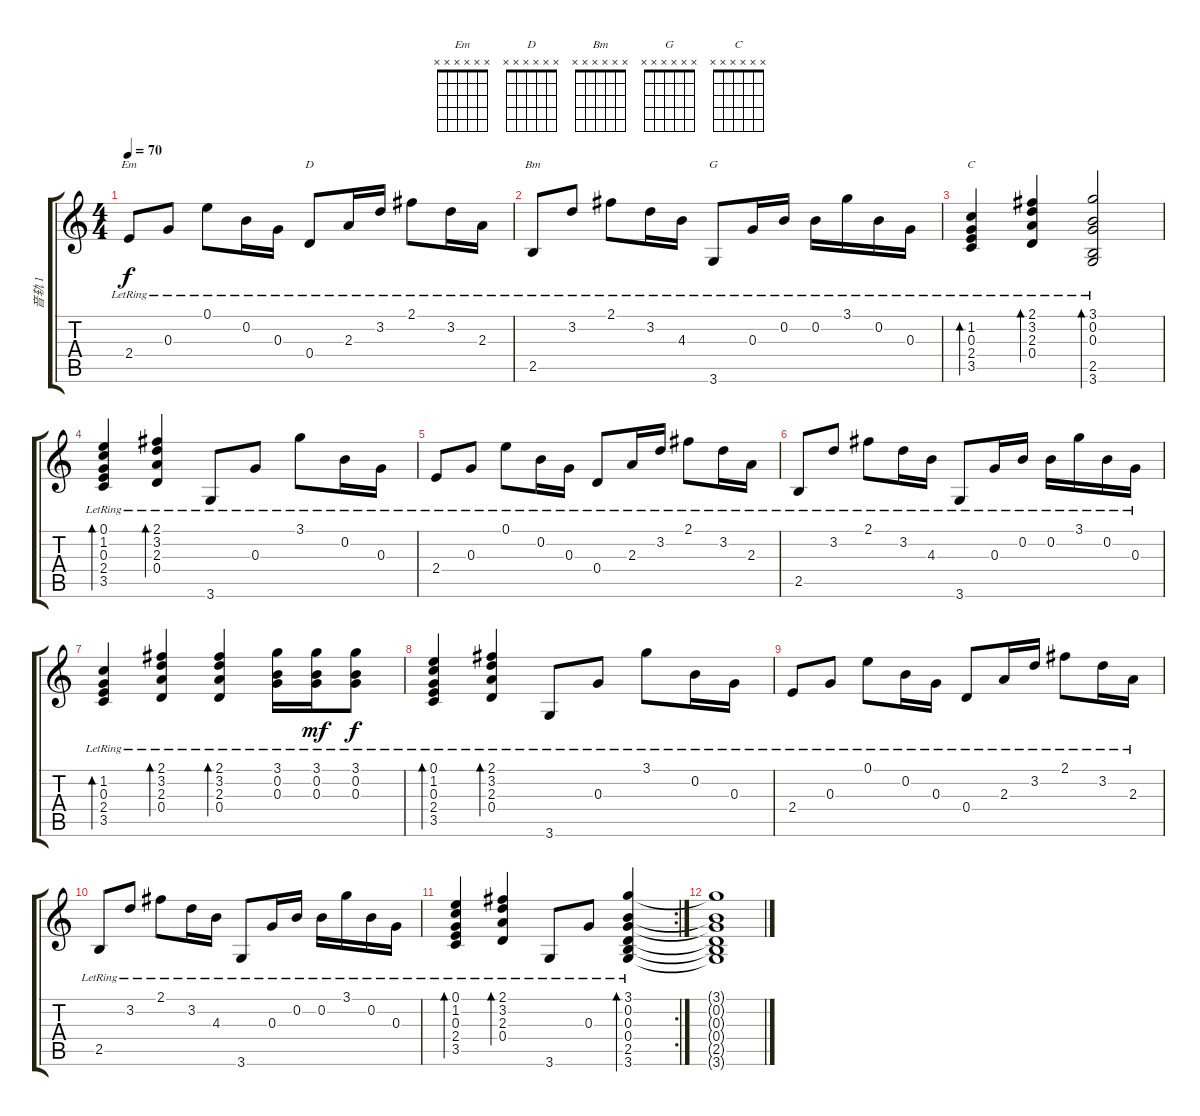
\track ("音轨 1" "音轨 1") {instrument acousticguitarsteel}
\staff {score tabs}
\tuning (E4 B3 G3 D3 A2 E2) {hide}
\chord ("Em" x x x x x x)
\chord ("D" x x x x x x)
\chord ("Bm" x x x x x x)
\chord ("G" x x x x x x)
\chord ("C" x x x x x x)
\ts (4 4)
\tempo 70
\clef g2
\ks c
2.4{lr}.8{ch "Em" dy f} 0.3{lr}.8 0.1{lr}.8 0.2{lr}.16 0.3{lr}.16 0.4{lr}.8{ch "D"} 2.3{lr}.16 3.2{lr}.16 2.1{lr}.8 3.2{lr}.16 2.3{lr}.16 |
2.5{lr}.8{ch "Bm"} 3.2{lr}.8 2.1{lr}.8 3.2{lr}.16 4.3{lr}.16 3.6{lr}.8{ch "G"} 0.3{lr}.16 0.2{lr}.16 0.2{lr}.16 3.1{lr}.16 0.2{lr}.16 0.3{lr}.16 |
(1.2{lr} 0.3{lr} 2.4{lr} 3.5{lr}).4{bd 240 ch "C"} (2.1{lr} 3.2{lr} 2.3{lr} 0.4{lr}).4{bd 240} (3.1{lr} 0.2{lr} 0.3{lr} 2.5{lr} 3.6{lr}).2{bd 480} |
(0.1{lr} 1.2{lr} 0.3{lr} 2.4{lr} 3.5{lr}).4{bd 240} (2.1{lr} 3.2{lr} 2.3{lr} 0.4{lr}).4{bd 240} 3.6{lr}.8 0.3{lr}.8 3.1{lr}.8 0.2{lr}.16 0.3{lr}.16 |
2.4{lr}.8 0.3{lr}.8 0.1{lr}.8 0.2{lr}.16 0.3{lr}.16 0.4{lr}.8 2.3{lr}.16 3.2{lr}.16 2.1{lr}.8 3.2{lr}.16 2.3{lr}.16 |
2.5{lr}.8 3.2{lr}.8 2.1{lr}.8 3.2{lr}.16 4.3{lr}.16 3.6{lr}.8 0.3{lr}.16 0.2{lr}.16 0.2{lr}.16 3.1{lr}.16 0.2{lr}.16 0.3{lr}.16 |
(1.2{lr} 0.3{lr} 2.4{lr} 3.5{lr}).4{bd 240} (2.1{lr} 3.2{lr} 2.3{lr} 0.4{lr}).4{bd 240} (2.1{lr} 3.2{lr} 2.3{lr} 0.4{lr}).4{bd 480} (3.1{lr} 0.2{lr} 0.3{lr}).16 (3.1{lr} 0.2{lr} 0.3{lr}).16{dy mf} (3.1{lr} 0.2{lr} 0.3{lr}).8{dy f} |
(0.1{lr} 1.2{lr} 0.3{lr} 2.4{lr} 3.5{lr}).4{bd 240} (2.1{lr} 3.2{lr} 2.3{lr} 0.4{lr}).4{bd 240} 3.6{lr}.8 0.3{lr}.8 3.1{lr}.8 0.2{lr}.16 0.3{lr}.16 |
2.4{lr}.8{txt ""} 0.3{lr}.8 0.1{lr}.8 0.2{lr}.16 0.3{lr}.16 0.4{lr}.8 2.3{lr}.16 3.2{lr}.16 2.1{lr}.8 3.2{lr}.16 2.3{lr}.16 |
2.5{lr}.8 3.2{lr}.8 2.1{lr}.8 3.2{lr}.16 4.3{lr}.16 3.6{lr}.8 0.3{lr}.16 0.2{lr}.16 0.2{lr}.16 3.1{lr}.16 0.2{lr}.16 0.3{lr}.16 |
\rc 2
(0.1{lr} 1.2{lr} 0.3{lr} 2.4{lr} 3.5{lr}).4{bd 240} (2.1{lr} 3.2{lr} 2.3{lr} 0.4{lr}).4{bd 240} 3.6{lr}.8 0.3{lr}.8 (3.1{lr} 0.2{lr} 0.3{lr} 0.4{lr} 2.5{lr} 3.6{lr}).4{bd 240} |
(3.1{t} 0.2{t} 0.3{t} 0.4{t} 2.5{t} 3.6{t}).1
